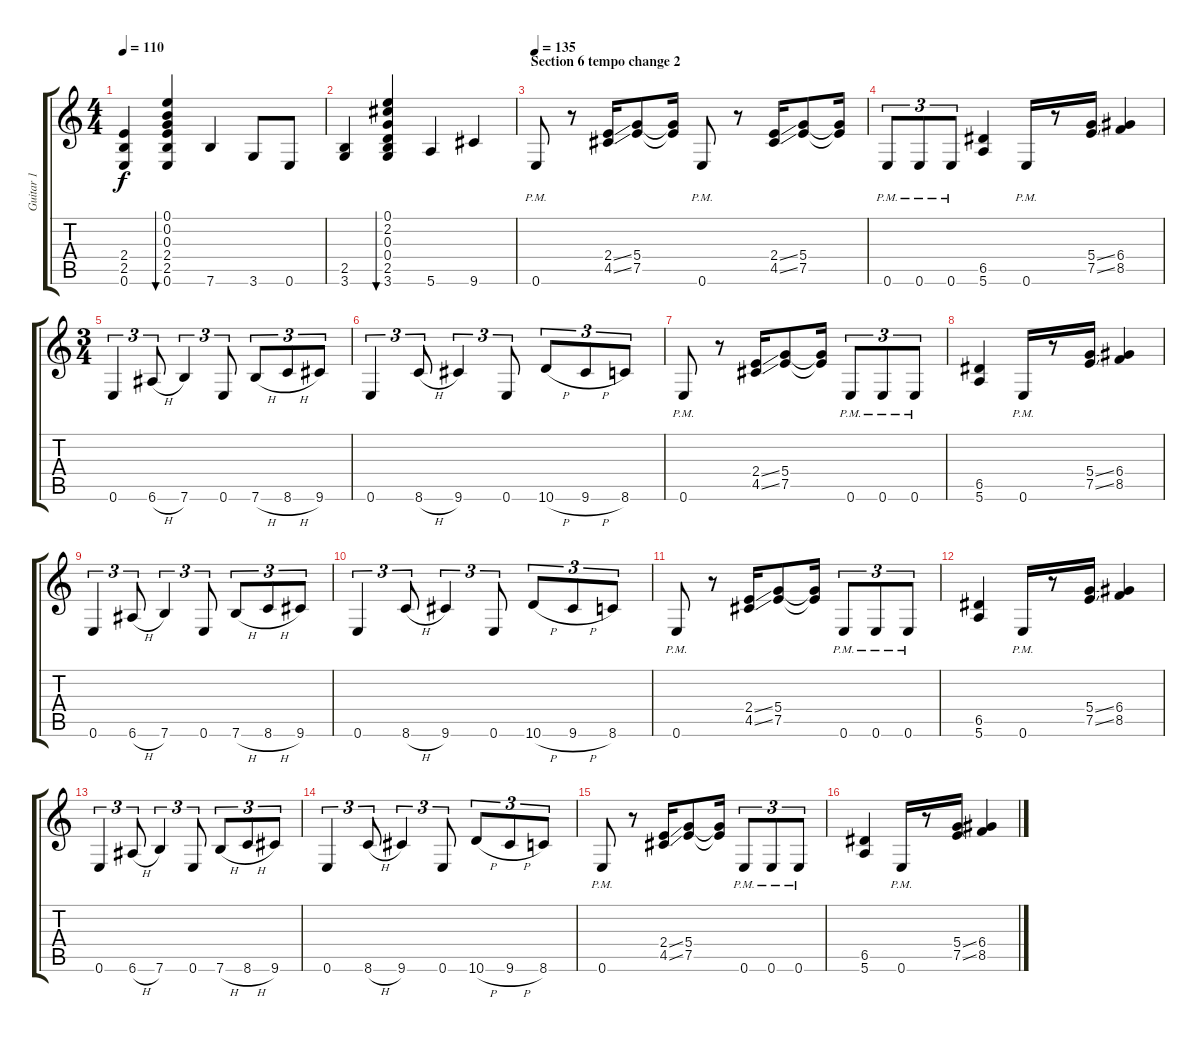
\track ("Guitar 1" "Guitar 1") {instrument distortionguitar}
\staff {score tabs}
\tuning (E4 B3 G3 D3 A2 E2) {hide}
\ts (4 4)
\tempo 110
\clef g2
\ks c
(2.4 2.5 0.6).4{dy f} (0.1 0.2 0.3 2.4 2.5 0.6).4{bu 120} 7.6.4 3.6.8 0.6.8 |
(2.5 3.6).4 (0.1 2.2 0.3 0.4 2.5 3.6).4{bu 120} 5.6.4 9.6.4 |
\section ("" "Section 6 tempo change 2")
\tempo 135
0.6{pm}.8 r.8 (2.4{ss} 4.5{ss}).16 (5.4 7.5).8 (5.4{t} 7.5{t}).16 0.6{pm}.8 r.8 (2.4{ss} 4.5{ss}).16 (5.4 7.5).8 (5.4{t} 7.5{t}).16 |
0.6{pm}.8{tu (3 2)} 0.6{pm}.8{tu (3 2)} 0.6{pm}.8{tu (3 2)} (6.5 5.6).4 0.6{pm}.16 r.8 (5.4{ss} 7.5{ss}).16 (6.4 8.5).4 |
\ts (3 4)
0.6.4{tu (3 2)} 6.6{h}.8{tu (3 2)} 7.6.4{tu (3 2)} 0.6.8{tu (3 2)} 7.6{h}.8{tu (3 2)} 8.6{h}.8{tu (3 2)} 9.6.8{tu (3 2)} |
0.6.4{tu (3 2)} 8.6{h}.8{tu (3 2)} 9.6.4{tu (3 2)} 0.6.8{tu (3 2)} 10.6{h}.8{tu (3 2)} 9.6{h}.8{tu (3 2)} 8.6.8{tu (3 2)} |
0.6{pm}.8 r.8 (2.4{ss} 4.5{ss}).16 (5.4 7.5).8 (5.4{t} 7.5{t}).16 0.6{pm}.8{tu (3 2)} 0.6{pm}.8{tu (3 2)} 0.6{pm}.8{tu (3 2)} |
(6.5 5.6).4 0.6{pm}.16 r.8 (5.4{ss} 7.5{ss}).16 (6.4 8.5).4 |
0.6.4{tu (3 2)} 6.6{h}.8{tu (3 2)} 7.6.4{tu (3 2)} 0.6.8{tu (3 2)} 7.6{h}.8{tu (3 2)} 8.6{h}.8{tu (3 2)} 9.6.8{tu (3 2)} |
0.6.4{tu (3 2)} 8.6{h}.8{tu (3 2)} 9.6.4{tu (3 2)} 0.6.8{tu (3 2)} 10.6{h}.8{tu (3 2)} 9.6{h}.8{tu (3 2)} 8.6.8{tu (3 2)} |
0.6{pm}.8 r.8 (2.4{ss} 4.5{ss}).16 (5.4 7.5).8 (5.4{t} 7.5{t}).16 0.6{pm}.8{tu (3 2)} 0.6{pm}.8{tu (3 2)} 0.6{pm}.8{tu (3 2)} |
(6.5 5.6).4 0.6{pm}.16 r.8 (5.4{ss} 7.5{ss}).16 (6.4 8.5).4 |
0.6.4{tu (3 2)} 6.6{h}.8{tu (3 2)} 7.6.4{tu (3 2)} 0.6.8{tu (3 2)} 7.6{h}.8{tu (3 2)} 8.6{h}.8{tu (3 2)} 9.6.8{tu (3 2)} |
0.6.4{tu (3 2)} 8.6{h}.8{tu (3 2)} 9.6.4{tu (3 2)} 0.6.8{tu (3 2)} 10.6{h}.8{tu (3 2)} 9.6{h}.8{tu (3 2)} 8.6.8{tu (3 2)} |
0.6{pm}.8 r.8 (2.4{ss} 4.5{ss}).16 (5.4 7.5).8 (5.4{t} 7.5{t}).16 0.6{pm}.8{tu (3 2)} 0.6{pm}.8{tu (3 2)} 0.6{pm}.8{tu (3 2)} |
(6.5 5.6).4 0.6{pm}.16 r.8 (5.4{ss} 7.5{ss}).16 (6.4 8.5).4
